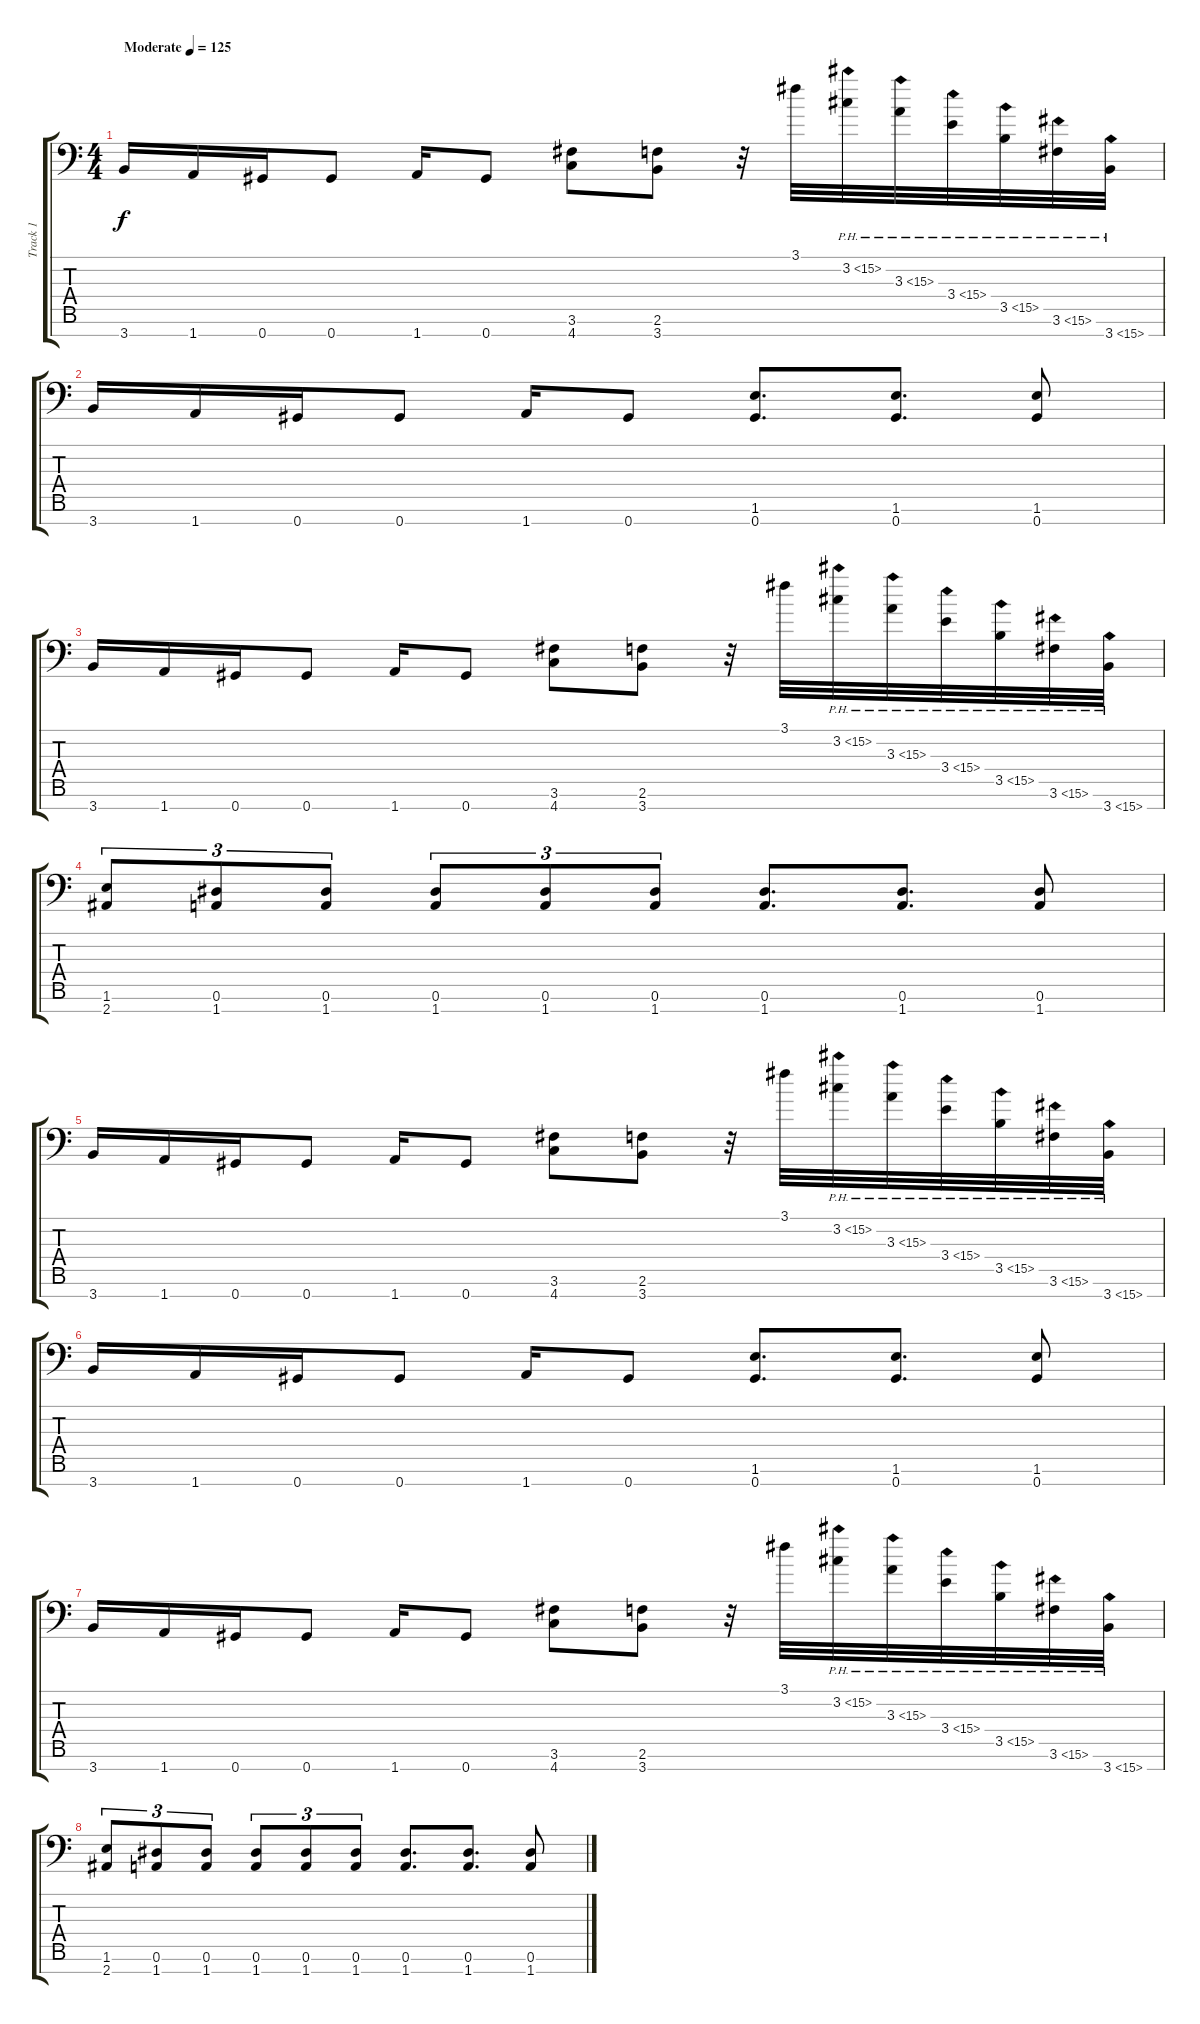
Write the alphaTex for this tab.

\track ("Track 1" "Track 1") {instrument distortionguitar}
\staff {score tabs}
\tuning (Eb4 Bb3 Gb3 Db3 Ab2 Eb2 Ab1) {hide}
\ts (4 4)
\tempo (125 "Moderate")
\clef f4
\ks c
3.7.16{dy f instrument distortionguitar} 1.7.16 0.7.16 0.7.8 1.7.16 0.7.8 (3.6 4.7).8 (2.6 3.7).8 r.32 3.1.32 3.2{ph 12}.32 3.3{ph 12}.32 3.4{ph 12}.32 3.5{ph 12}.32 3.6{ph 12}.32 3.7{ph 12}.32 |
3.7.16 1.7.16 0.7.16 0.7.8 1.7.16 0.7.8 (1.6 0.7).8{d} (1.6 0.7).8{d} (1.6 0.7).8 |
3.7.16 1.7.16 0.7.16 0.7.8 1.7.16 0.7.8 (3.6 4.7).8 (2.6 3.7).8 r.32 3.1.32 3.2{ph 12}.32 3.3{ph 12}.32 3.4{ph 12}.32 3.5{ph 12}.32 3.6{ph 12}.32 3.7{ph 12}.32 |
(1.6 2.7).8{tu (3 2)} (0.6 1.7).8{tu (3 2)} (0.6 1.7).8{tu (3 2)} (0.6 1.7).8{tu (3 2)} (0.6 1.7).8{tu (3 2)} (0.6 1.7).8{tu (3 2)} (0.6 1.7).8{d} (0.6 1.7).8{d} (0.6 1.7).8 |
3.7.16 1.7.16 0.7.16 0.7.8 1.7.16 0.7.8 (3.6 4.7).8 (2.6 3.7).8 r.32 3.1.32 3.2{ph 12}.32 3.3{ph 12}.32 3.4{ph 12}.32 3.5{ph 12}.32 3.6{ph 12}.32 3.7{ph 12}.32 |
3.7.16 1.7.16 0.7.16 0.7.8 1.7.16 0.7.8 (1.6 0.7).8{d} (1.6 0.7).8{d} (1.6 0.7).8 |
3.7.16 1.7.16 0.7.16 0.7.8 1.7.16 0.7.8 (3.6 4.7).8 (2.6 3.7).8 r.32 3.1.32 3.2{ph 12}.32 3.3{ph 12}.32 3.4{ph 12}.32 3.5{ph 12}.32 3.6{ph 12}.32 3.7{ph 12}.32 |
(1.6 2.7).8{tu (3 2)} (0.6 1.7).8{tu (3 2)} (0.6 1.7).8{tu (3 2)} (0.6 1.7).8{tu (3 2)} (0.6 1.7).8{tu (3 2)} (0.6 1.7).8{tu (3 2)} (0.6 1.7).8{d} (0.6 1.7).8{d} (0.6 1.7).8
